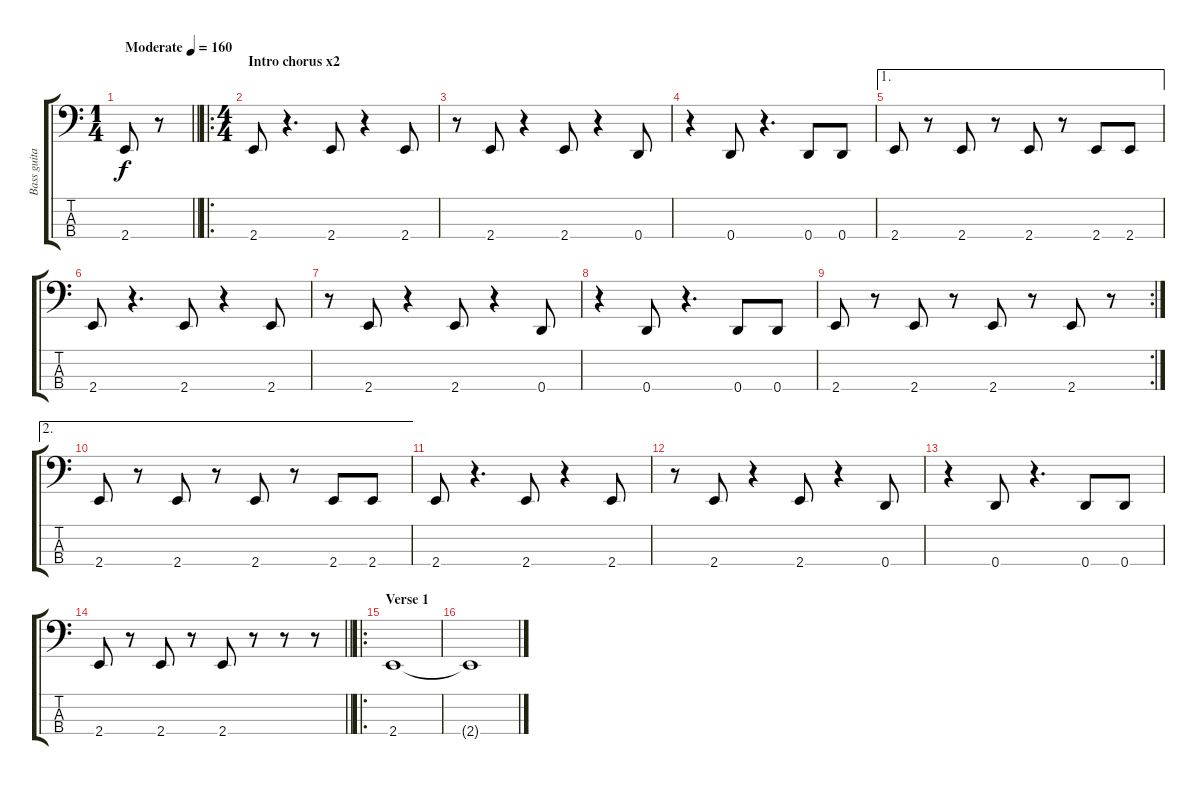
\track ("Bass guitar" "Bass guita") {instrument electricbassfinger}
\staff {score tabs}
\tuning (G2 D2 A1 D1) {hide}
\ts (1 4)
\tempo (160 "Moderate")
\clef f4
\barLineRight lightlight
\ks c
2.4.8{dy f instrument electricbassfinger} r.8 |
\ro
\ts (4 4)
\section ("" "Intro chorus x2")
2.4.8 r.4{d} 2.4.8 r.4 2.4.8 |
r.8 2.4.8 r.4 2.4.8 r.4 0.4.8 |
r.4 0.4.8 r.4{d} 0.4.8 0.4.8 |
\ae 1
2.4.8 r.8 2.4.8 r.8 2.4.8 r.8 2.4.8 2.4.8 |
2.4.8 r.4{d} 2.4.8 r.4 2.4.8 |
r.8 2.4.8 r.4 2.4.8 r.4 0.4.8 |
r.4 0.4.8 r.4{d} 0.4.8 0.4.8 |
\rc 2
2.4.8 r.8 2.4.8 r.8 2.4.8 r.8 2.4.8 r.8 |
\ae 2
2.4.8 r.8 2.4.8 r.8 2.4.8 r.8 2.4.8 2.4.8 |
2.4.8 r.4{d} 2.4.8 r.4 2.4.8 |
r.8 2.4.8 r.4 2.4.8 r.4 0.4.8 |
r.4 0.4.8 r.4{d} 0.4.8 0.4.8 |
\barLineRight lightlight
2.4.8 r.8 2.4.8 r.8 2.4.8 r.8 r.8 r.8 |
\ro
\section ("" "Verse 1")
2.4.1 |
2.4{t}.1
